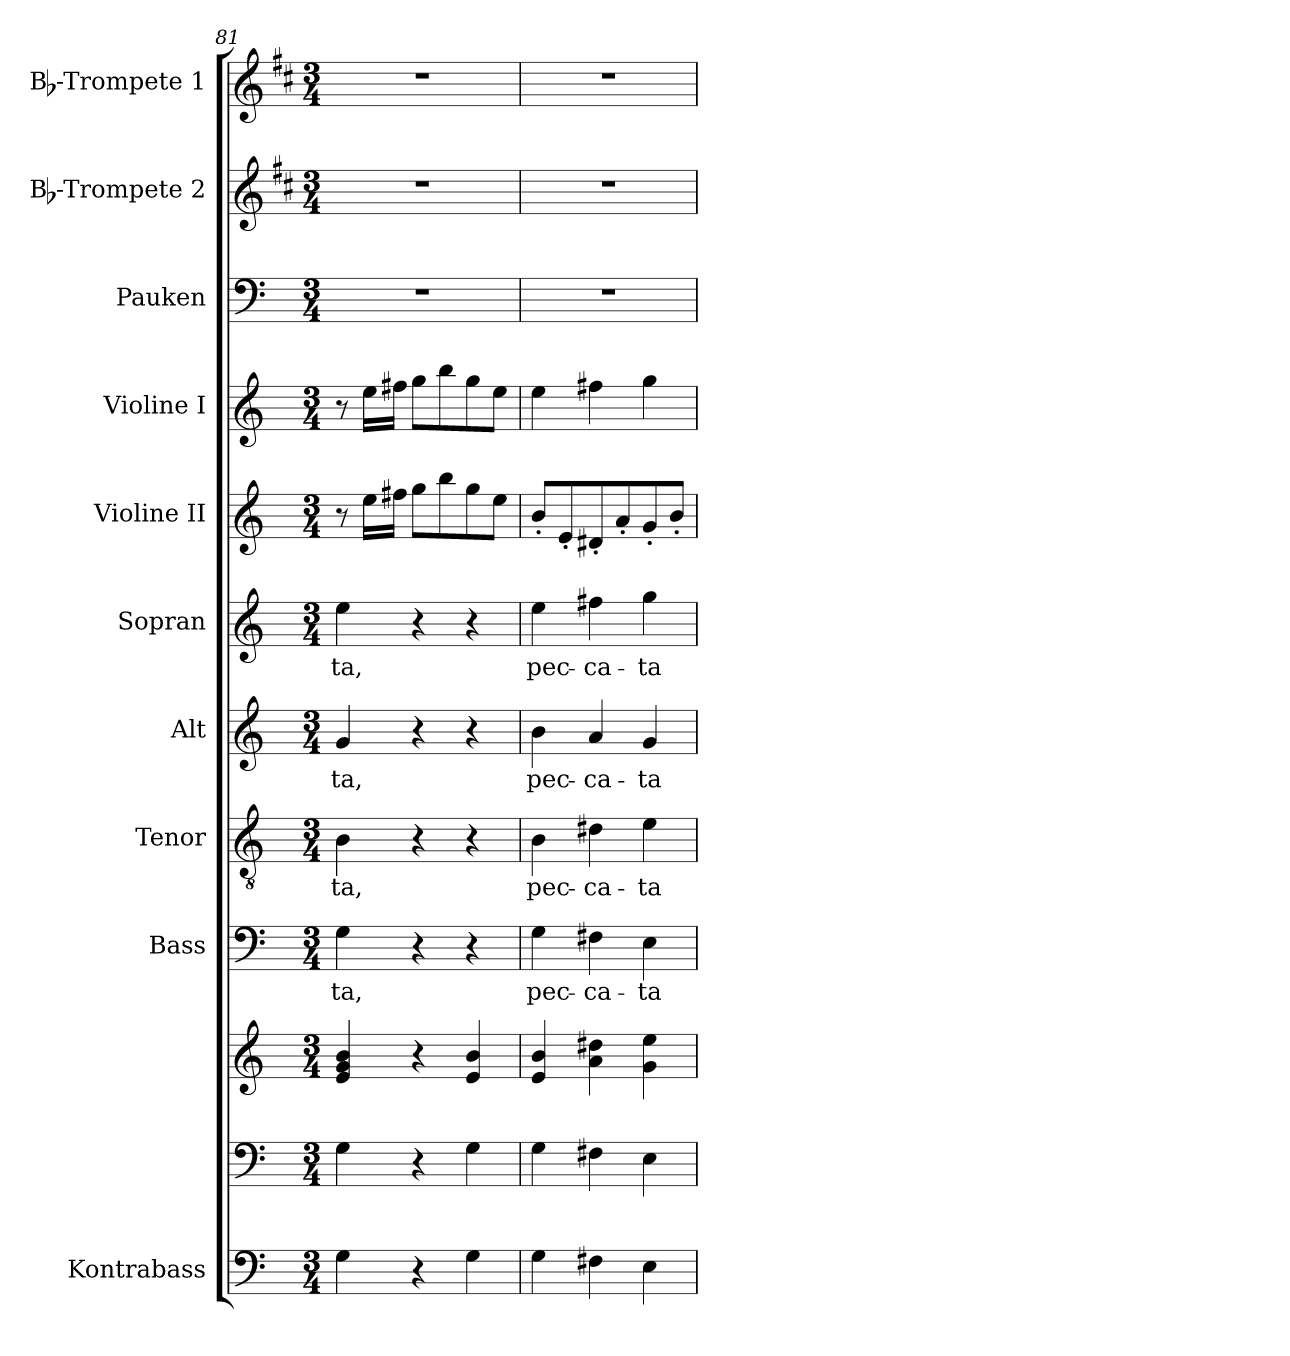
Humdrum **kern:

**kern	**kern	**kern	**kern	**text	**kern	**text	**kern	**text	**kern	**text	**kern	**kern	**kern	**kern	**kern
*part11	*part10	*part10	*part9	*part9	*part8	*part8	*part7	*part7	*part6	*part6	*part5	*part4	*part3	*part2	*part1
*staff12	*staff11	*staff10	*staff9	*staff9	*staff8	*staff8	*staff7	*staff7	*staff6	*staff6	*staff5	*staff4	*staff3	*staff2	*staff1
*I"Kontrabass	*	*	*I"Bass	*	*I"Tenor	*	*I"Alt	*	*I"Sopran	*	*I"Violine II	*I"Violine I	*I"Pauken	*I"Bb-Trompete 2	*I"Bb-Trompete 1
*I'Kb.	*	*	*I'B.	*	*I'T.	*	*I'A.	*	*I'S.	*	*I'Vl. II	*I'Vl. I	*I'Pk.	*I'Bb Trp. 2	*I'Bb Trp. 1
*clefF4	*clefF4	*clefG2	*clefF4	*	*clefGv2	*	*clefG2	*	*clefG2	*	*clefG2	*clefG2	*clefF4	*clefG2	*clefG2
*ITrd7c12	*	*	*	*	*	*	*	*	*	*	*	*	*	*ITrd1c2	*ITrd1c2
*k[]	*k[]	*k[]	*k[]	*	*k[]	*	*k[]	*	*k[]	*	*k[]	*k[]	*k[]	*k[]	*k[]
*C:	*C:	*C:	*C:	*	*C:	*	*C:	*	*C:	*	*C:	*C:	*C:	*C:	*C:
*M3/4	*M3/4	*M3/4	*M3/4	*	*M3/4	*	*M3/4	*	*M3/4	*	*M3/4	*M3/4	*M3/4	*M3/4	*M3/4
=81	=81	=81	=81	=81	=81	=81	=81	=81	=81	=81	=81	=81	=81	=81	=81
!	!	!	!	!LO:LY:b	!	!LO:LY:b	!	!LO:LY:b	!	!LO:LY:b	!	!	!	!	!
4GG\	4G\	4e/ 4g/ 4b/	4G\	-ta,	4B\	-ta,	4g/	-ta,	4ee\	-ta,	8r	8r	2.r	2.r	2.r
.	.	.	.	.	.	.	.	.	.	.	16ee\LL	16ee\LL	.	.	.
.	.	.	.	.	.	.	.	.	.	.	16ff#X\JJ	16ff#X\JJ	.	.	.
4r	4r	4r	4r	.	4r	.	4r	.	4r	.	8gg\L	8gg\L	.	.	.
.	.	.	.	.	.	.	.	.	.	.	8bb\	8bb\	.	.	.
4GG\	4G\	4e/ 4b/	4r	.	4r	.	4r	.	4r	.	8gg\	8gg\	.	.	.
.	.	.	.	.	.	.	.	.	.	.	8ee\J	8ee\J	.	.	.
=82	=82	=82	=82	=82	=82	=82	=82	=82	=82	=82	=82	=82	=82	=82	=82
!	!	!	!	!LO:LY:b	!	!LO:LY:b	!	!LO:LY:b	!	!LO:LY:b	!	!	!	!	!
4GG\	4G\	4e/ 4b/	4G\	pec-	4B\	pec-	4b\	pec-	4ee\	pec-	8b'</L	4ee\	2.r	2.r	2.r
.	.	.	.	.	.	.	.	.	.	.	8e'</	.	.	.	.
!	!	!	!	!LO:LY:b	!	!LO:LY:b	!	!LO:LY:b	!	!LO:LY:b	!	!	!	!	!
4FF#X\	4F#X\	4a\ 4dd#X\	4F#X\	-ca-	4d#X\	-ca-	4a/	-ca-	4ff#X\	-ca-	8d#X'</	4ff#X\	.	.	.
.	.	.	.	.	.	.	.	.	.	.	8a'</	.	.	.	.
!	!	!	!	!LO:LY:b	!	!LO:LY:b	!	!LO:LY:b	!	!LO:LY:b	!	!	!	!	!
4EE\	4E\	4g\ 4ee\	4E\	-ta	4e\	-ta	4g/	-ta	4gg\	-ta	8g'</	4gg\	.	.	.
.	.	.	.	.	.	.	.	.	.	.	8b'</J	.	.	.	.
=	=	=	=	=	=	=	=	=	=	=	=	=	=	=	=
*-	*-	*-	*-	*-	*-	*-	*-	*-	*-	*-	*-	*-	*-	*-	*-
